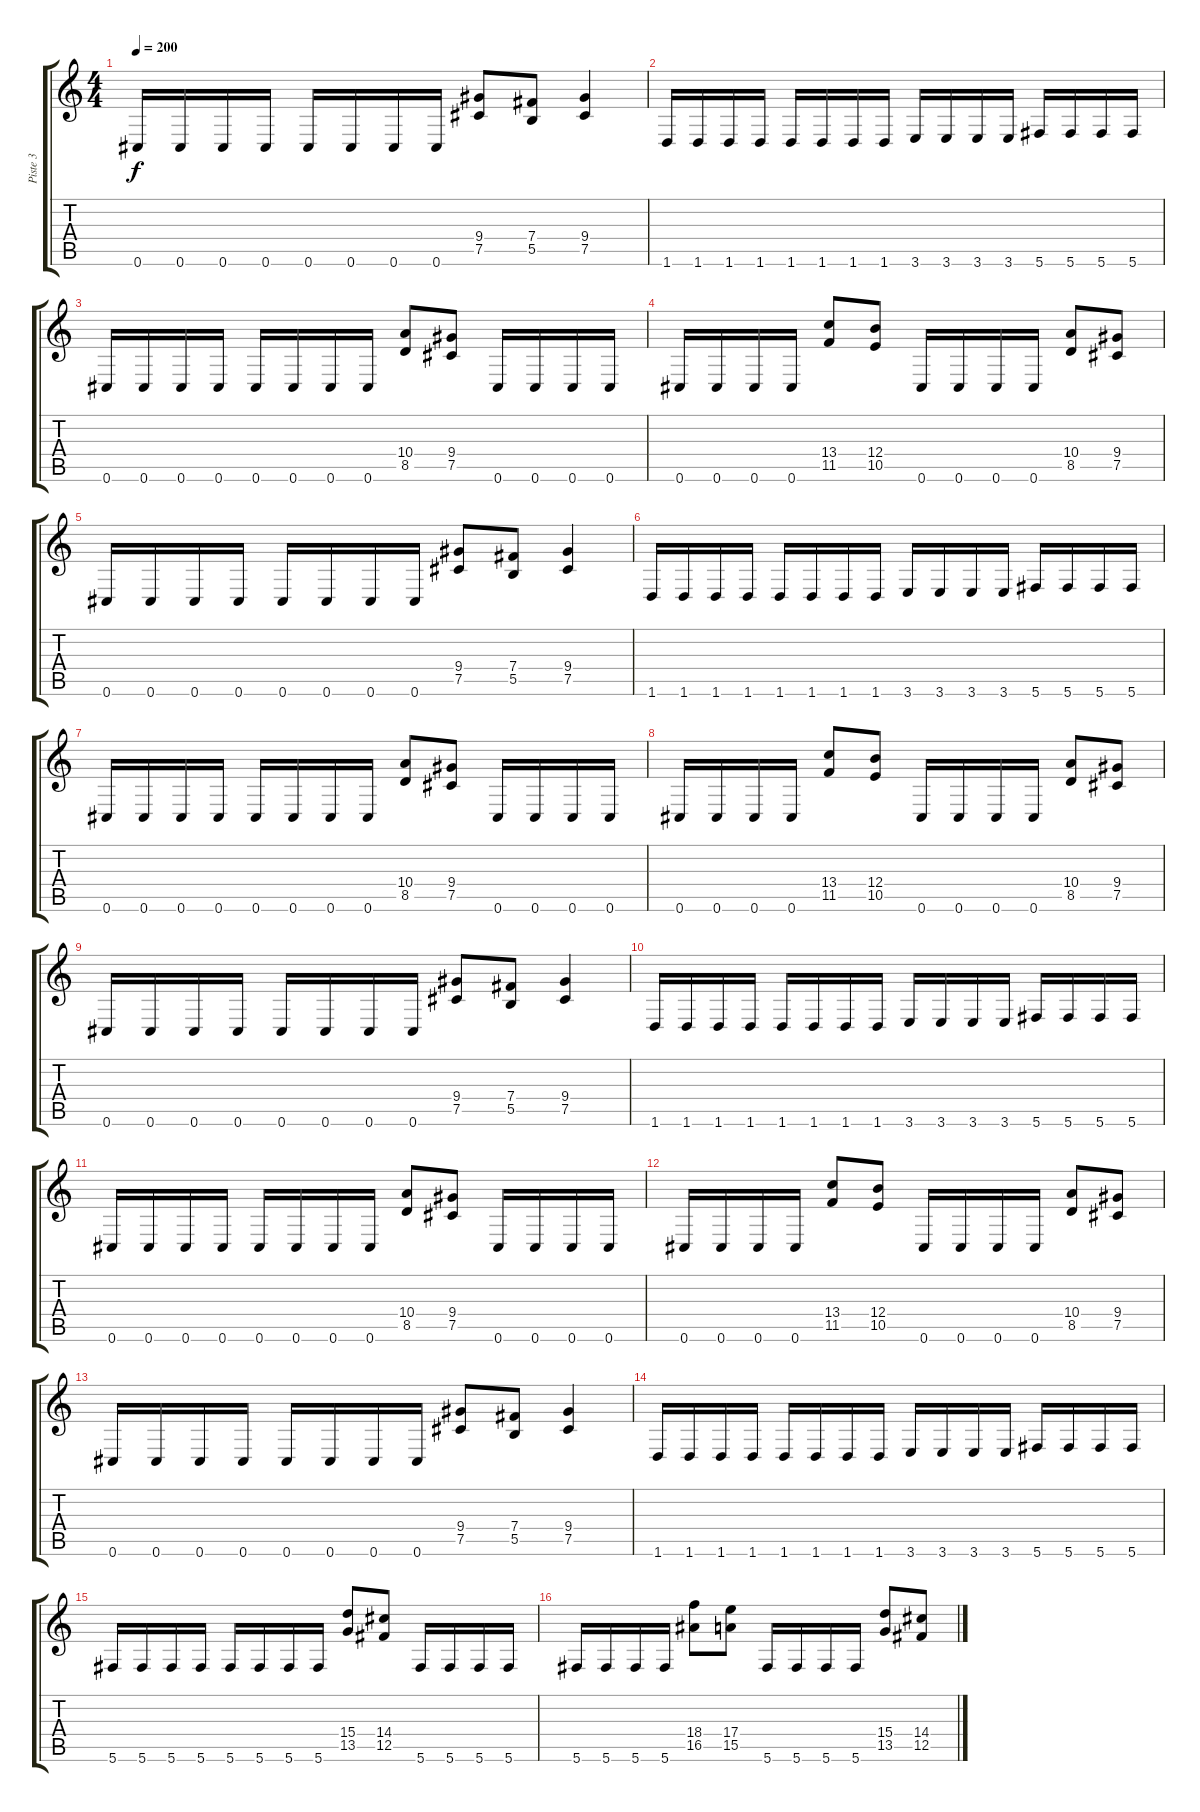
\track ("Piste 3" "Piste 3") {instrument distortionguitar}
\staff {score tabs}
\tuning (Db4 Ab3 E3 B2 Gb2 Db2) {hide}
\ts (4 4)
\tempo 200
\clef g2
\ks c
0.6.16{dy f} 0.6.16 0.6.16 0.6.16 0.6.16 0.6.16 0.6.16 0.6.16 (9.4 7.5).8 (7.4 5.5).8 (9.4 7.5).4 |
1.6.16 1.6.16 1.6.16 1.6.16 1.6.16 1.6.16 1.6.16 1.6.16 3.6.16 3.6.16 3.6.16 3.6.16 5.6.16 5.6.16 5.6.16 5.6.16 |
0.6.16 0.6.16 0.6.16 0.6.16 0.6.16 0.6.16 0.6.16 0.6.16 (10.4 8.5).8 (9.4 7.5).8 0.6.16 0.6.16 0.6.16 0.6.16 |
0.6.16 0.6.16 0.6.16 0.6.16 (13.4 11.5).8 (12.4 10.5).8 0.6.16 0.6.16 0.6.16 0.6.16 (10.4 8.5).8 (9.4 7.5).8 |
0.6.16 0.6.16 0.6.16 0.6.16 0.6.16 0.6.16 0.6.16 0.6.16 (9.4 7.5).8 (7.4 5.5).8 (9.4 7.5).4 |
1.6.16 1.6.16 1.6.16 1.6.16 1.6.16 1.6.16 1.6.16 1.6.16 3.6.16 3.6.16 3.6.16 3.6.16 5.6.16 5.6.16 5.6.16 5.6.16 |
0.6.16 0.6.16 0.6.16 0.6.16 0.6.16 0.6.16 0.6.16 0.6.16 (10.4 8.5).8 (9.4 7.5).8 0.6.16 0.6.16 0.6.16 0.6.16 |
0.6.16 0.6.16 0.6.16 0.6.16 (13.4 11.5).8 (12.4 10.5).8 0.6.16 0.6.16 0.6.16 0.6.16 (10.4 8.5).8 (9.4 7.5).8 |
0.6.16 0.6.16 0.6.16 0.6.16 0.6.16 0.6.16 0.6.16 0.6.16 (9.4 7.5).8 (7.4 5.5).8 (9.4 7.5).4 |
1.6.16 1.6.16 1.6.16 1.6.16 1.6.16 1.6.16 1.6.16 1.6.16 3.6.16 3.6.16 3.6.16 3.6.16 5.6.16 5.6.16 5.6.16 5.6.16 |
0.6.16 0.6.16 0.6.16 0.6.16 0.6.16 0.6.16 0.6.16 0.6.16 (10.4 8.5).8 (9.4 7.5).8 0.6.16 0.6.16 0.6.16 0.6.16 |
0.6.16 0.6.16 0.6.16 0.6.16 (13.4 11.5).8 (12.4 10.5).8 0.6.16 0.6.16 0.6.16 0.6.16 (10.4 8.5).8 (9.4 7.5).8 |
0.6.16 0.6.16 0.6.16 0.6.16 0.6.16 0.6.16 0.6.16 0.6.16 (9.4 7.5).8 (7.4 5.5).8 (9.4 7.5).4 |
1.6.16 1.6.16 1.6.16 1.6.16 1.6.16 1.6.16 1.6.16 1.6.16 3.6.16 3.6.16 3.6.16 3.6.16 5.6.16 5.6.16 5.6.16 5.6.16 |
5.6.16 5.6.16 5.6.16 5.6.16 5.6.16 5.6.16 5.6.16 5.6.16 (15.4 13.5).8 (14.4 12.5).8 5.6.16 5.6.16 5.6.16 5.6.16 |
5.6.16 5.6.16 5.6.16 5.6.16 (18.4 16.5).8 (17.4 15.5).8 5.6.16 5.6.16 5.6.16 5.6.16 (15.4 13.5).8 (14.4 12.5).8
